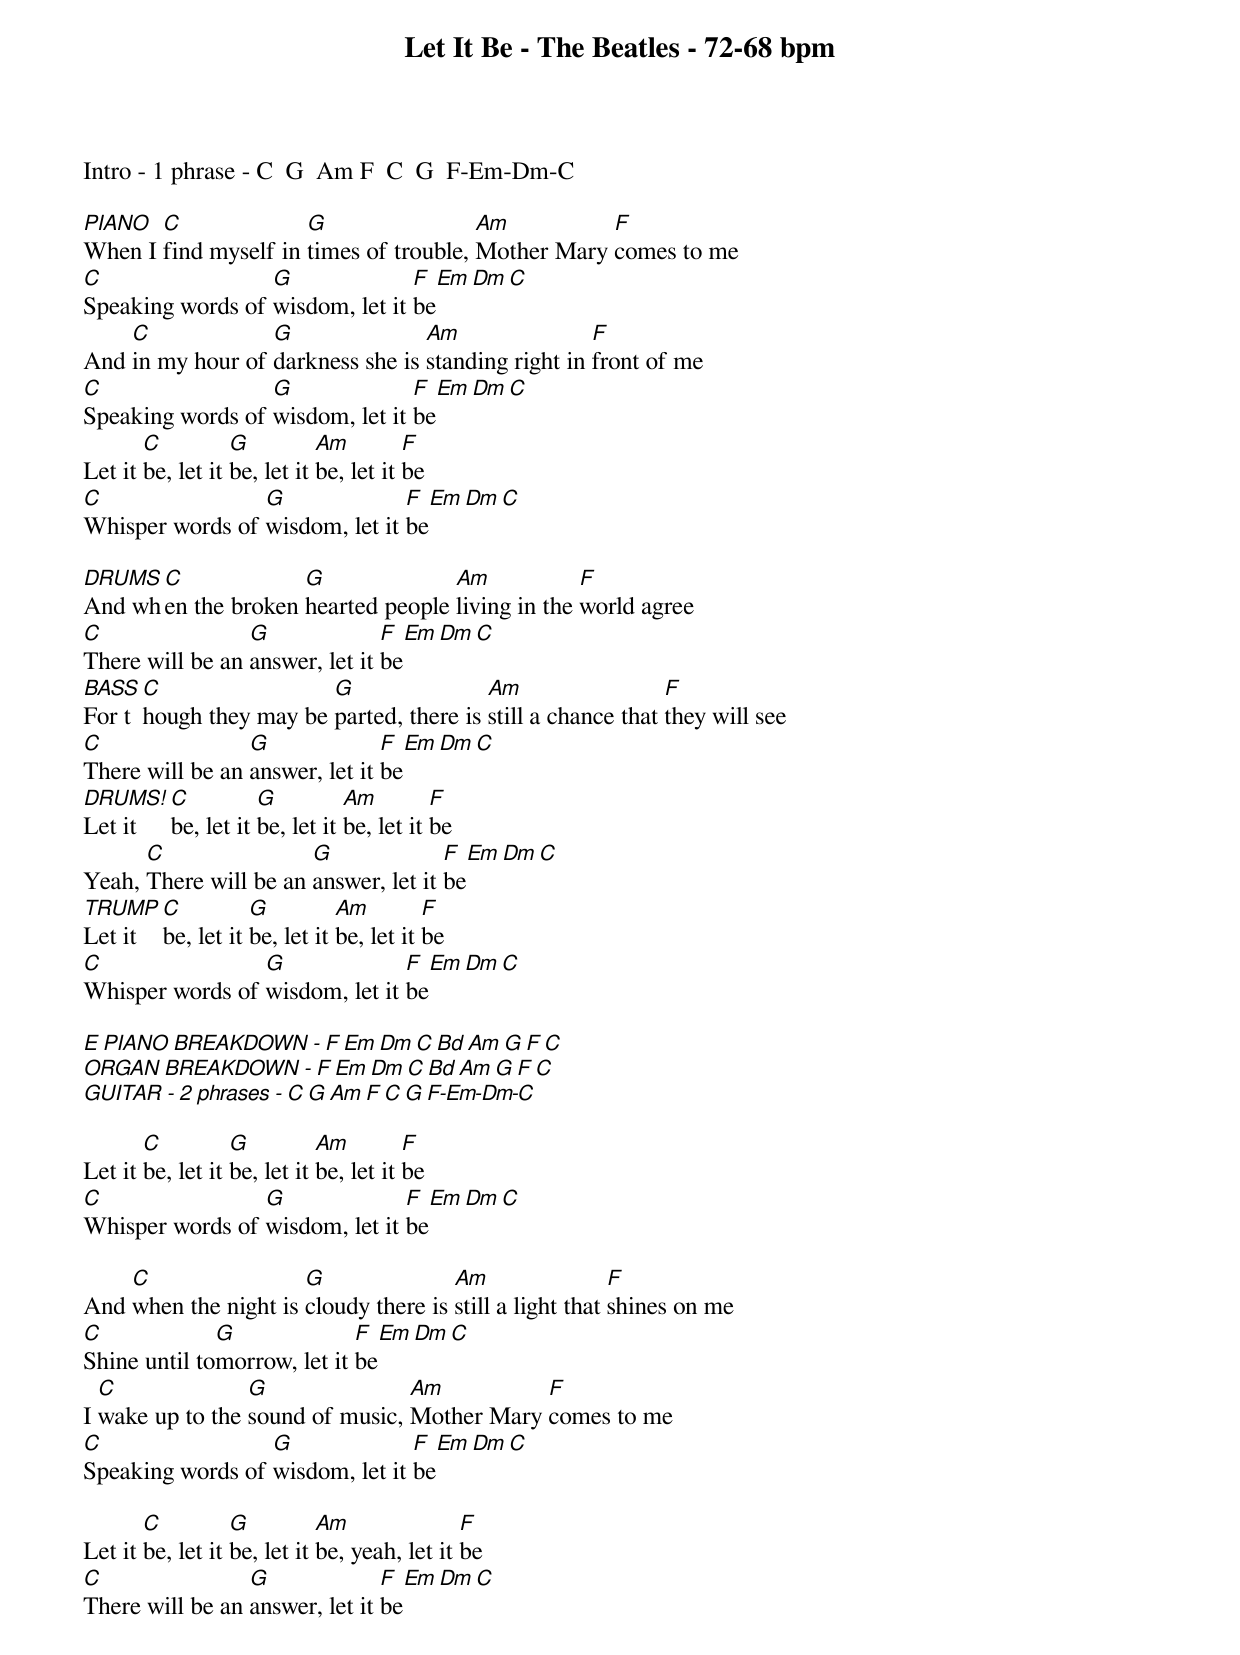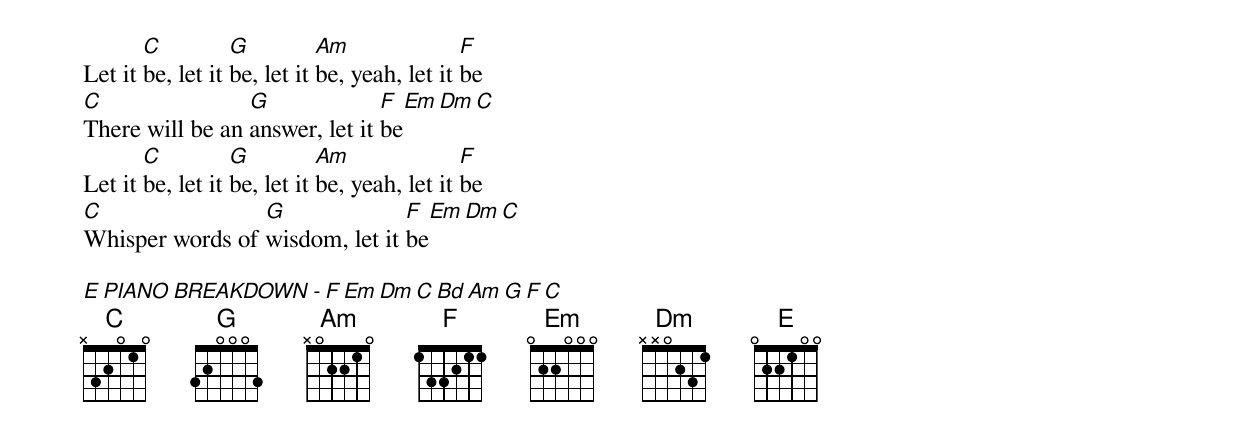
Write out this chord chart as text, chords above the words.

Let It Be - The Beatles - 72-68 bpm

Intro - 1 phrase - C  G  Am F  C  G  F-Em-Dm-C

PIANO  C              G                 Am          F
When I find myself in times of trouble, Mother Mary comes to me
C                 G              F  Em  Dm  C
Speaking words of wisdom, let it be
    C             G               Am                F
And in my hour of darkness she is standing right in front of me
C                 G              F  Em  Dm  C
Speaking words of wisdom, let it be
       C          G          Am         F
Let it be, let it be, let it be, let it be
C                G              F  Em  Dm  C
Whisper words of wisdom, let it be

DRUMS C             G              Am            F
And when the broken hearted people living in the world agree
C                G              F  Em  Dm  C
There will be an answer, let it be
BASS C                 G                Am                  F
For though they may be parted, there is still a chance that they will see
C                G              F  Em  Dm  C
There will be an answer, let it be
DRUMS! C          G          Am         F
Let it be, let it be, let it be, let it be
      C                G              F  Em  Dm  C
Yeah, There will be an answer, let it be
TRUMP  C          G          Am         F
Let it be, let it be, let it be, let it be
C                G              F  Em  Dm  C
Whisper words of wisdom, let it be

E PIANO BREAKDOWN - F Em Dm C Bd Am G F C
ORGAN BREAKDOWN   - F Em Dm C Bd Am G F C
GUITAR - 2 phrases - C  G  Am F  C  G  F-Em-Dm-C

       C          G          Am         F
Let it be, let it be, let it be, let it be
C                G              F  Em  Dm  C
Whisper words of wisdom, let it be

    C                 G               Am                 F
And when the night is cloudy there is still a light that shines on me
C             G              F  Em  Dm  C
Shine until tomorrow, let it be
  C              G               Am          F
I wake up to the sound of music, Mother Mary comes to me
C                 G              F  Em  Dm  C
Speaking words of wisdom, let it be

       C          G          Am               F
Let it be, let it be, let it be, yeah, let it be
C                G              F  Em  Dm  C
There will be an answer, let it be
       C          G          Am               F
Let it be, let it be, let it be, yeah, let it be
C                G              F  Em  Dm  C
There will be an answer, let it be
       C          G          Am               F
Let it be, let it be, let it be, yeah, let it be
C                G              F  Em  Dm  C
Whisper words of wisdom, let it be

E PIANO BREAKDOWN - F Em Dm C Bd Am G F C
